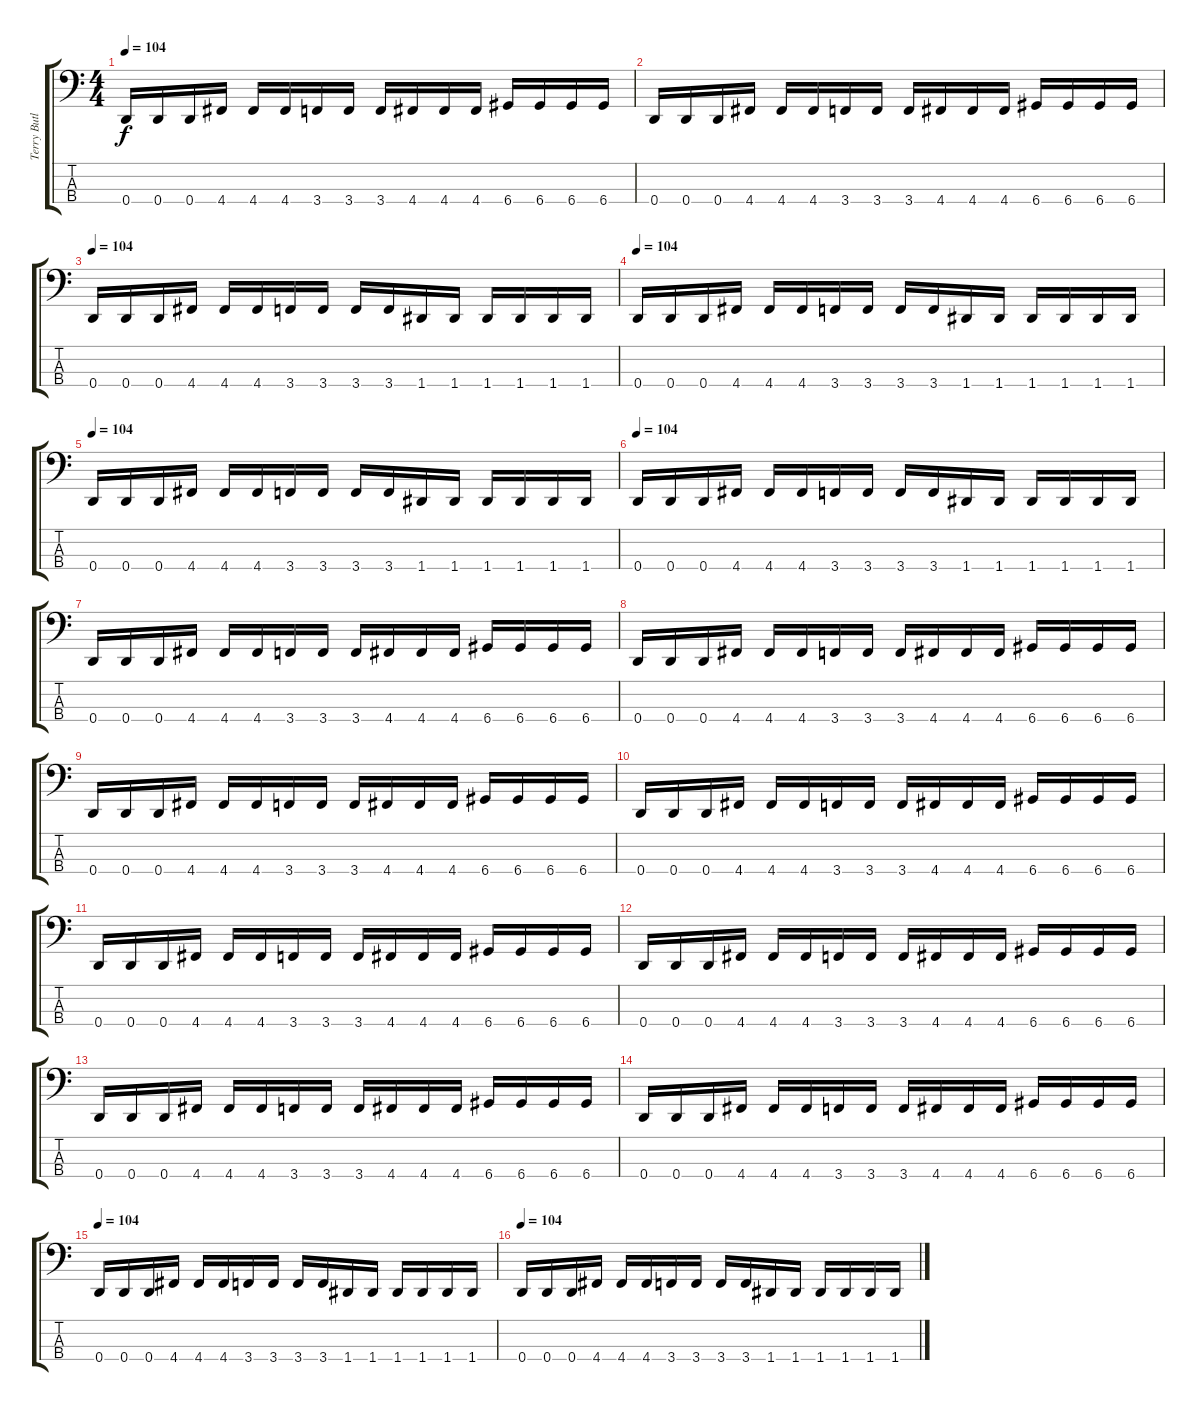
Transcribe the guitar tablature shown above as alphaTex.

\track ("Terry Butler (Bass)" "Terry Butl") {instrument electricbasspick}
\staff {score tabs}
\tuning (F2 C2 G1 D1) {hide}
\ts (4 4)
\tempo 104
\clef f4
\ks c
0.4.16{dy f} 0.4.16 0.4.16 4.4.16 4.4.16 4.4.16 3.4.16 3.4.16 3.4.16 4.4.16 4.4.16 4.4.16 6.4.16 6.4.16 6.4.16 6.4.16 |
0.4.16 0.4.16 0.4.16 4.4.16 4.4.16 4.4.16 3.4.16 3.4.16 3.4.16 4.4.16 4.4.16 4.4.16 6.4.16 6.4.16 6.4.16 6.4.16 |
\tempo 104
0.4.16 0.4.16 0.4.16 4.4.16 4.4.16 4.4.16 3.4.16 3.4.16 3.4.16 3.4.16 1.4.16 1.4.16 1.4.16 1.4.16 1.4.16 1.4.16 |
\tempo 104
0.4.16 0.4.16 0.4.16 4.4.16 4.4.16 4.4.16 3.4.16 3.4.16 3.4.16 3.4.16 1.4.16 1.4.16 1.4.16 1.4.16 1.4.16 1.4.16 |
\tempo 104
0.4.16 0.4.16 0.4.16 4.4.16 4.4.16 4.4.16 3.4.16 3.4.16 3.4.16 3.4.16 1.4.16 1.4.16 1.4.16 1.4.16 1.4.16 1.4.16 |
\tempo 104
0.4.16 0.4.16 0.4.16 4.4.16 4.4.16 4.4.16 3.4.16 3.4.16 3.4.16 3.4.16 1.4.16 1.4.16 1.4.16 1.4.16 1.4.16 1.4.16 |
0.4.16 0.4.16 0.4.16 4.4.16 4.4.16 4.4.16 3.4.16 3.4.16 3.4.16 4.4.16 4.4.16 4.4.16 6.4.16 6.4.16 6.4.16 6.4.16 |
0.4.16 0.4.16 0.4.16 4.4.16 4.4.16 4.4.16 3.4.16 3.4.16 3.4.16 4.4.16 4.4.16 4.4.16 6.4.16 6.4.16 6.4.16 6.4.16 |
0.4.16 0.4.16 0.4.16 4.4.16 4.4.16 4.4.16 3.4.16 3.4.16 3.4.16 4.4.16 4.4.16 4.4.16 6.4.16 6.4.16 6.4.16 6.4.16 |
0.4.16 0.4.16 0.4.16 4.4.16 4.4.16 4.4.16 3.4.16 3.4.16 3.4.16 4.4.16 4.4.16 4.4.16 6.4.16 6.4.16 6.4.16 6.4.16 |
0.4.16 0.4.16 0.4.16 4.4.16 4.4.16 4.4.16 3.4.16 3.4.16 3.4.16 4.4.16 4.4.16 4.4.16 6.4.16 6.4.16 6.4.16 6.4.16 |
0.4.16 0.4.16 0.4.16 4.4.16 4.4.16 4.4.16 3.4.16 3.4.16 3.4.16 4.4.16 4.4.16 4.4.16 6.4.16 6.4.16 6.4.16 6.4.16 |
0.4.16 0.4.16 0.4.16 4.4.16 4.4.16 4.4.16 3.4.16 3.4.16 3.4.16 4.4.16 4.4.16 4.4.16 6.4.16 6.4.16 6.4.16 6.4.16 |
0.4.16 0.4.16 0.4.16 4.4.16 4.4.16 4.4.16 3.4.16 3.4.16 3.4.16 4.4.16 4.4.16 4.4.16 6.4.16 6.4.16 6.4.16 6.4.16 |
\tempo 104
0.4.16 0.4.16 0.4.16 4.4.16 4.4.16 4.4.16 3.4.16 3.4.16 3.4.16 3.4.16 1.4.16 1.4.16 1.4.16 1.4.16 1.4.16 1.4.16 |
\tempo 104
0.4.16 0.4.16 0.4.16 4.4.16 4.4.16 4.4.16 3.4.16 3.4.16 3.4.16 3.4.16 1.4.16 1.4.16 1.4.16 1.4.16 1.4.16 1.4.16
